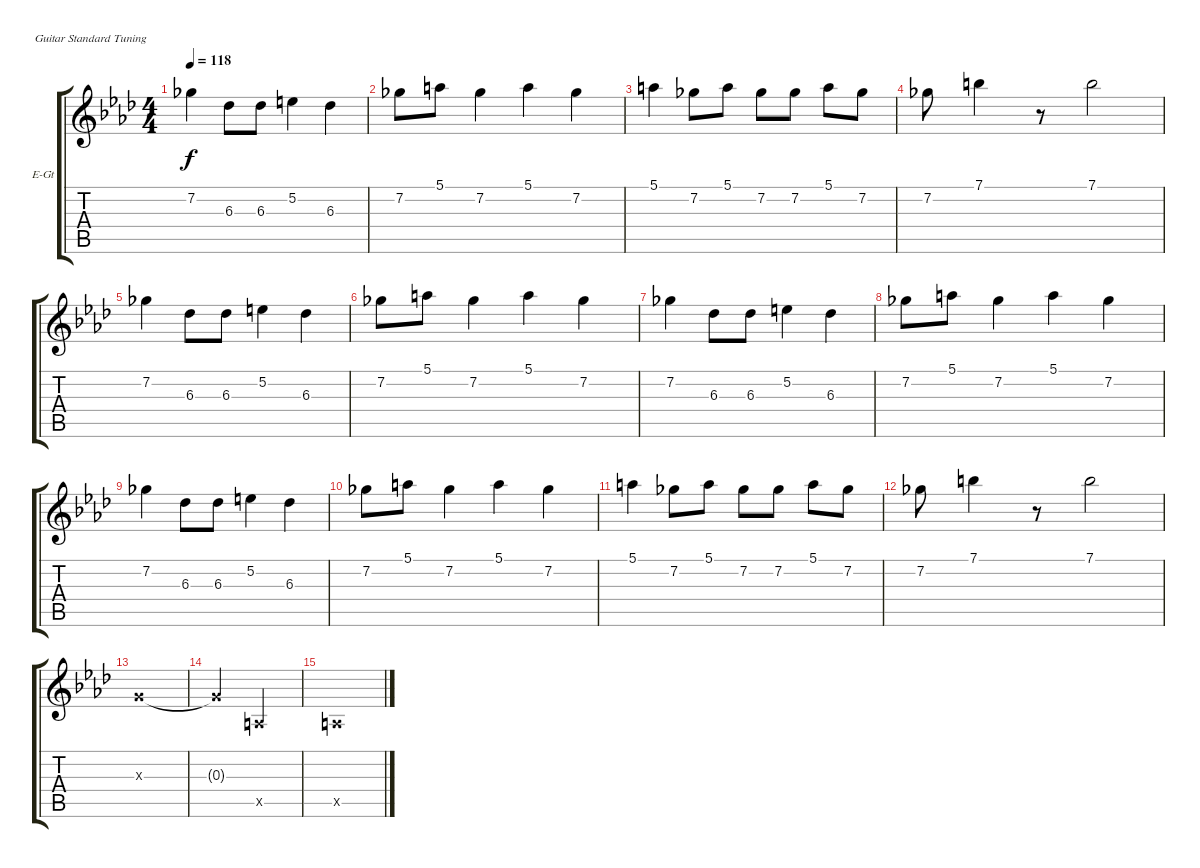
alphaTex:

\bracketExtendMode groupsimilarinstruments
\firstSystemTrackNameOrientation horizontal
\otherSystemsTrackNameOrientation horizontal
\track ("Guitar 2" "E-Gt") {instrument distortionguitar}
\staff {score tabs}
\tuning (E4 B3 G3 D3 A2 E2)
\ts (4 4)
\tempo 118
\clef g2
\scale
1.07692
\ks ab
7.2.4{dy f} 6.3.8 6.3.8 5.2.4 6.3.4 |
\scale
0.923077 7.2.8 5.1.8 7.2.4 5.1.4 7.2.4 |
\scale
1.07692 5.1.4 7.2.8 5.1.8 7.2.8 7.2.8 5.1.8 7.2.8 |
\scale
0.923077 7.2.8 7.1.4 r.8 7.1.2 |
\scale
1.07692 7.2.4 6.3.8 6.3.8 5.2.4 6.3.4 |
\scale
0.923077 7.2.8 5.1.8 7.2.4 5.1.4 7.2.4 |
\scale
1.07692 7.2.4 6.3.8 6.3.8 5.2.4 6.3.4 |
\scale
0.923077 7.2.8 5.1.8 7.2.4 5.1.4 7.2.4 |
\scale
1.07692 7.2.4 6.3.8 6.3.8 5.2.4 6.3.4 |
\scale
0.923077 7.2.8 5.1.8 7.2.4 5.1.4 7.2.4 |
\scale
1.07692 5.1.4 7.2.8 5.1.8 7.2.8 7.2.8 5.1.8 7.2.8 |
\scale
0.923077 7.2.8 7.1.4 r.8 7.1.2 |
\scale
1.07692 0.3{x}.1 |
\scale
0.923077 0.3{x t}.2 0.5{x}.2 |
\scale
1.07692 0.5{x}.1 |
\scale
0.923077
